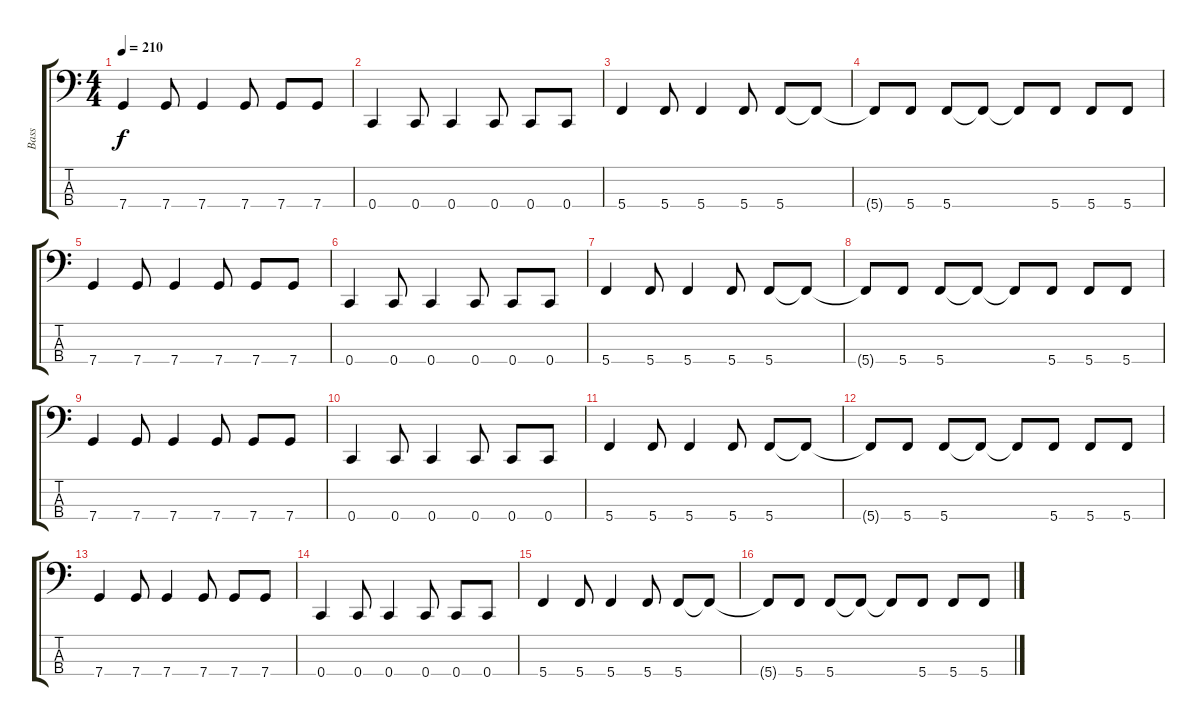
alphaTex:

\track ("Bass" "Bass") {instrument electricbassfinger}
\staff {score tabs}
\tuning (F2 C2 G1 C1) {hide}
\ts (4 4)
\tempo 210
\clef f4
\ks c
7.4.4{dy f} 7.4.8 7.4.4 7.4.8 7.4.8 7.4.8 |
0.4.4 0.4.8 0.4.4 0.4.8 0.4.8 0.4.8 |
5.4.4 5.4.8 5.4.4 5.4.8 5.4.8 5.4{t}.8 |
5.4{t}.8 5.4.8 5.4.8 5.4{t}.8 5.4{t}.8 5.4.8 5.4.8 5.4.8 |
7.4.4 7.4.8 7.4.4 7.4.8 7.4.8 7.4.8 |
0.4.4 0.4.8 0.4.4 0.4.8 0.4.8 0.4.8 |
5.4.4 5.4.8 5.4.4 5.4.8 5.4.8 5.4{t}.8 |
5.4{t}.8 5.4.8 5.4.8 5.4{t}.8 5.4{t}.8 5.4.8 5.4.8 5.4.8 |
7.4.4 7.4.8 7.4.4 7.4.8 7.4.8 7.4.8 |
0.4.4 0.4.8 0.4.4 0.4.8 0.4.8 0.4.8 |
5.4.4 5.4.8 5.4.4 5.4.8 5.4.8 5.4{t}.8 |
5.4{t}.8 5.4.8 5.4.8 5.4{t}.8 5.4{t}.8 5.4.8 5.4.8 5.4.8 |
7.4.4 7.4.8 7.4.4 7.4.8 7.4.8 7.4.8 |
0.4.4 0.4.8 0.4.4 0.4.8 0.4.8 0.4.8 |
5.4.4 5.4.8 5.4.4 5.4.8 5.4.8 5.4{t}.8 |
5.4{t}.8 5.4.8 5.4.8 5.4{t}.8 5.4{t}.8 5.4.8 5.4.8 5.4.8
